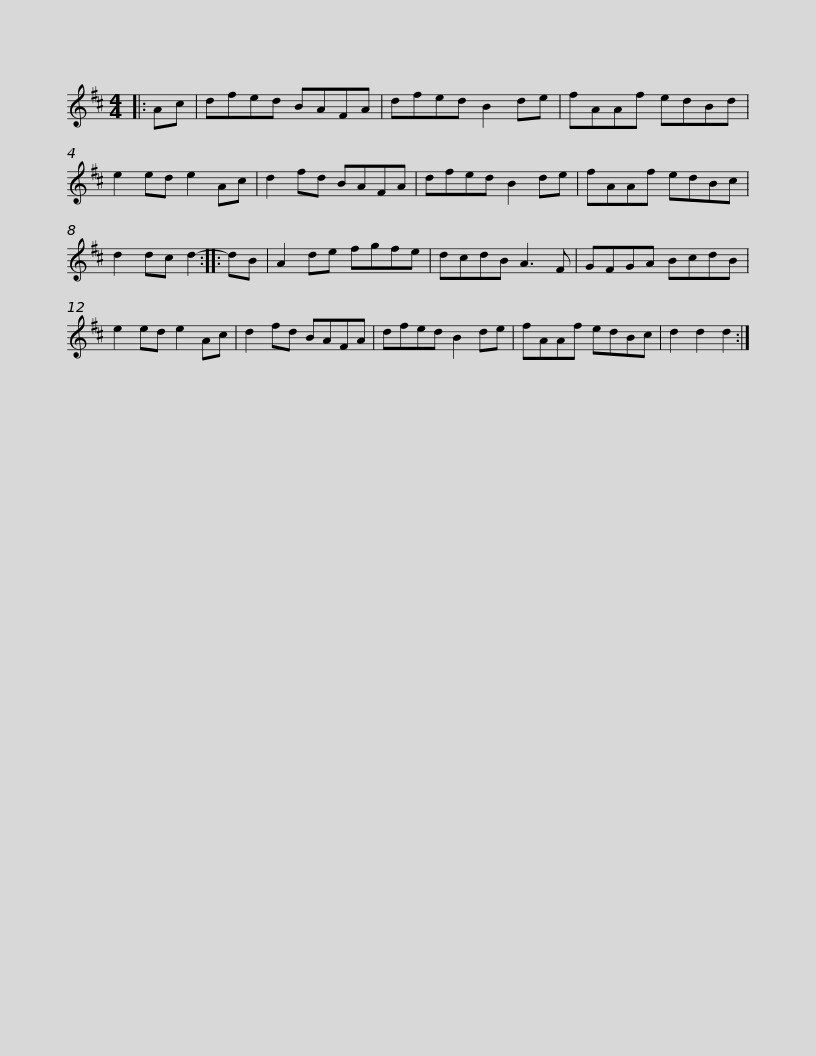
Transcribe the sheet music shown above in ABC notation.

X:1
L:1/8
M:4/4
I:linebreak $
K:D
V:1 treble
V:1
|: Ac | dfed BAFA | dfed B2 de | fAAf edBd | e2 ed e2 Ac | %5
 d2 fd BAFA |$ dfed B2 de | fAAf edBc | d2 dc d2- :: dB | %10
 A2 de fgfe | dcdB A3 F | GFGA BcdB |$ e2 ed e2 Ac | d2 fd BAFA | %15
 dfed B2 de | fAAf edBc | d2 d2 d2 :| %18
